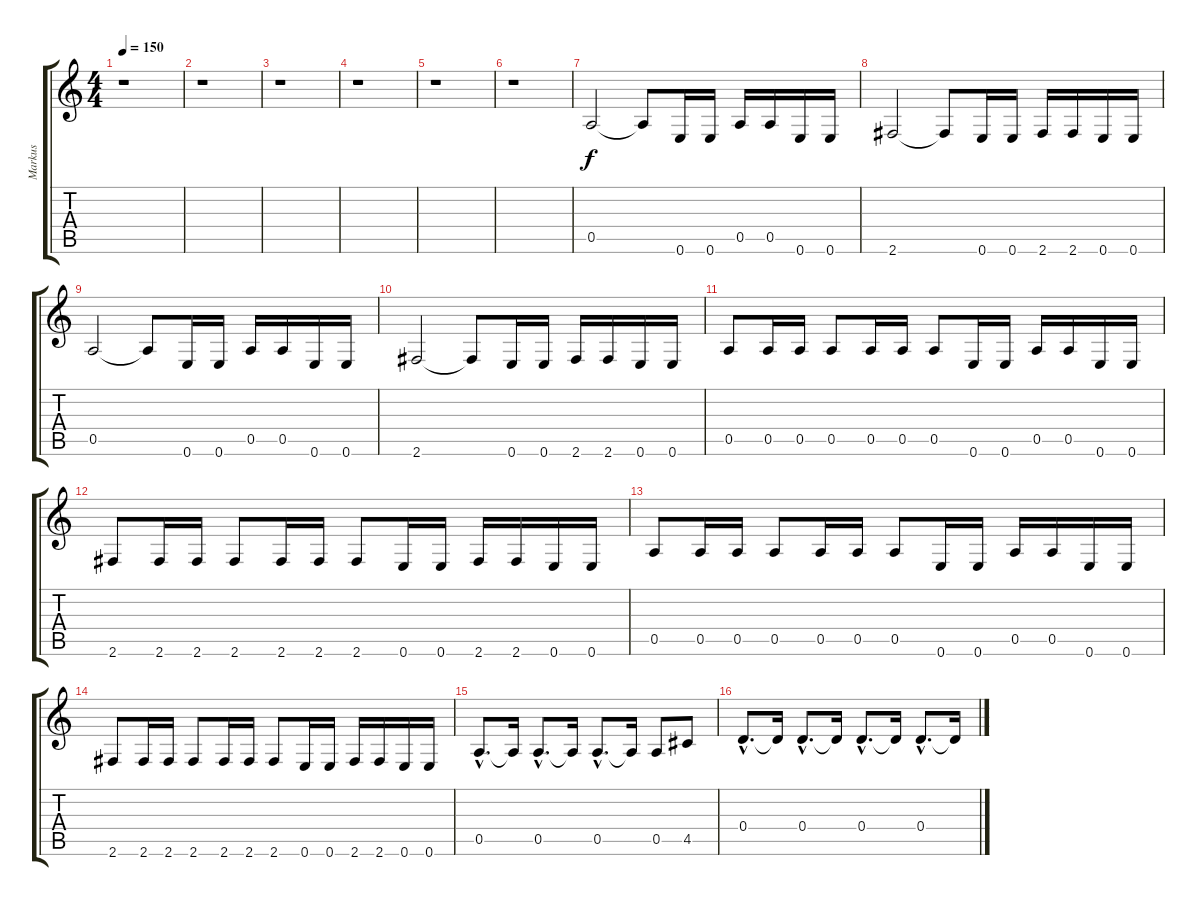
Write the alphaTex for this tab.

\track ("Markus" "Markus") {instrument electricbassfinger}
\staff {score tabs}
\tuning (E4 B3 G3 D3 A2 E2) {hide}
\ts (4 4)
\tempo 150
\clef g2
\ks c
r.1{dy f instrument electricbassfinger} |
r.1 |
r.1 |
r.1 |
r.1 |
r.1 |
0.5.2 0.5{t}.8 0.6.16 0.6.16 0.5.16 0.5.16 0.6.16 0.6.16 |
2.6.2 2.6{t}.8 0.6.16 0.6.16 2.6.16 2.6.16 0.6.16 0.6.16 |
0.5.2 0.5{t}.8 0.6.16 0.6.16 0.5.16 0.5.16 0.6.16 0.6.16 |
2.6.2 2.6{t}.8 0.6.16 0.6.16 2.6.16 2.6.16 0.6.16 0.6.16 |
0.5.8 0.5.16 0.5.16 0.5.8 0.5.16 0.5.16 0.5.8 0.6.16 0.6.16 0.5.16 0.5.16 0.6.16 0.6.16 |
2.6.8 2.6.16 2.6.16 2.6.8 2.6.16 2.6.16 2.6.8 0.6.16 0.6.16 2.6.16 2.6.16 0.6.16 0.6.16 |
0.5.8 0.5.16 0.5.16 0.5.8 0.5.16 0.5.16 0.5.8 0.6.16 0.6.16 0.5.16 0.5.16 0.6.16 0.6.16 |
2.6.8 2.6.16 2.6.16 2.6.8 2.6.16 2.6.16 2.6.8 0.6.16 0.6.16 2.6.16 2.6.16 0.6.16 0.6.16 |
0.5{hac}.8{d} 0.5{t}.16 0.5{hac}.8{d} 0.5{t}.16 0.5{hac}.8{d} 0.5{t}.16 0.5.8 4.5.8 |
0.4{hac}.8{d} 0.4{t}.16 0.4{hac}.8{d} 0.4{t}.16 0.4{hac}.8{d} 0.4{t}.16 0.4{hac}.8{d} 0.4{t}.16
